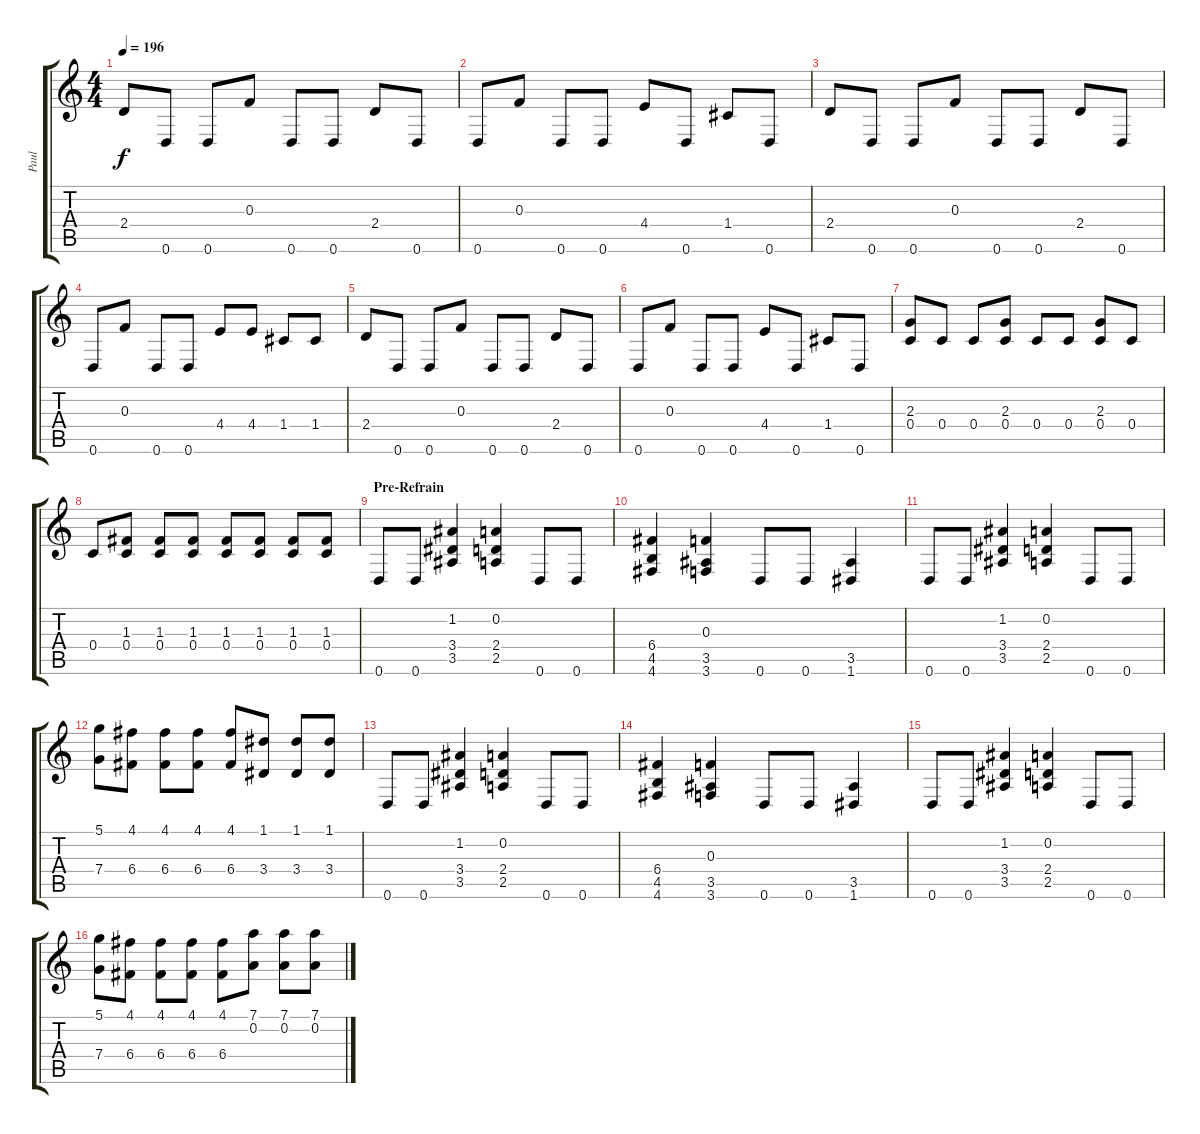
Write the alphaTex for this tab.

\track ("Paul" "Paul") {instrument distortionguitar}
\staff {score tabs}
\tuning (D4 A3 F3 C3 G2 D2) {hide}
\ts (4 4)
\tempo 196
\clef g2
\ks c
2.4.8{dy f} 0.6.8 0.6.8 0.3.8 0.6.8 0.6.8 2.4.8 0.6.8 |
0.6.8 0.3.8 0.6.8 0.6.8 4.4.8 0.6.8 1.4.8 0.6.8 |
2.4.8 0.6.8 0.6.8 0.3.8 0.6.8 0.6.8 2.4.8 0.6.8 |
0.6.8 0.3.8 0.6.8 0.6.8 4.4.8 4.4.8 1.4.8 1.4.8 |
2.4.8 0.6.8 0.6.8 0.3.8 0.6.8 0.6.8 2.4.8 0.6.8 |
0.6.8 0.3.8 0.6.8 0.6.8 4.4.8 0.6.8 1.4.8 0.6.8 |
(2.3 0.4).8 0.4.8 0.4.8 (2.3 0.4).8 0.4.8 0.4.8 (2.3 0.4).8 0.4.8 |
0.4.8 (1.3 0.4).8 (1.3 0.4).8 (1.3 0.4).8 (1.3 0.4).8 (1.3 0.4).8 (1.3 0.4).8 (1.3 0.4).8 |
\section ("" "Pre-Refrain")
0.6.8 0.6.8 (1.2 3.4 3.5).4 (0.2 2.4 2.5).4 0.6.8 0.6.8 |
(6.4 4.5 4.6).4 (0.3 3.5 3.6).4 0.6.8 0.6.8 (3.5 1.6).4 |
0.6.8 0.6.8 (1.2 3.4 3.5).4 (0.2 2.4 2.5).4 0.6.8 0.6.8 |
(5.1 7.4).8 (4.1 6.4).8 (4.1 6.4).8 (4.1 6.4).8 (4.1 6.4).8 (1.1 3.4).8 (1.1 3.4).8 (1.1 3.4).8 |
0.6.8 0.6.8 (1.2 3.4 3.5).4 (0.2 2.4 2.5).4 0.6.8 0.6.8 |
(6.4 4.5 4.6).4 (0.3 3.5 3.6).4 0.6.8 0.6.8 (3.5 1.6).4 |
0.6.8 0.6.8 (1.2 3.4 3.5).4 (0.2 2.4 2.5).4 0.6.8 0.6.8 |
(5.1 7.4).8 (4.1 6.4).8 (4.1 6.4).8 (4.1 6.4).8 (4.1 6.4).8 (7.1 0.2).8 (7.1 0.2).8 (7.1 0.2).8
